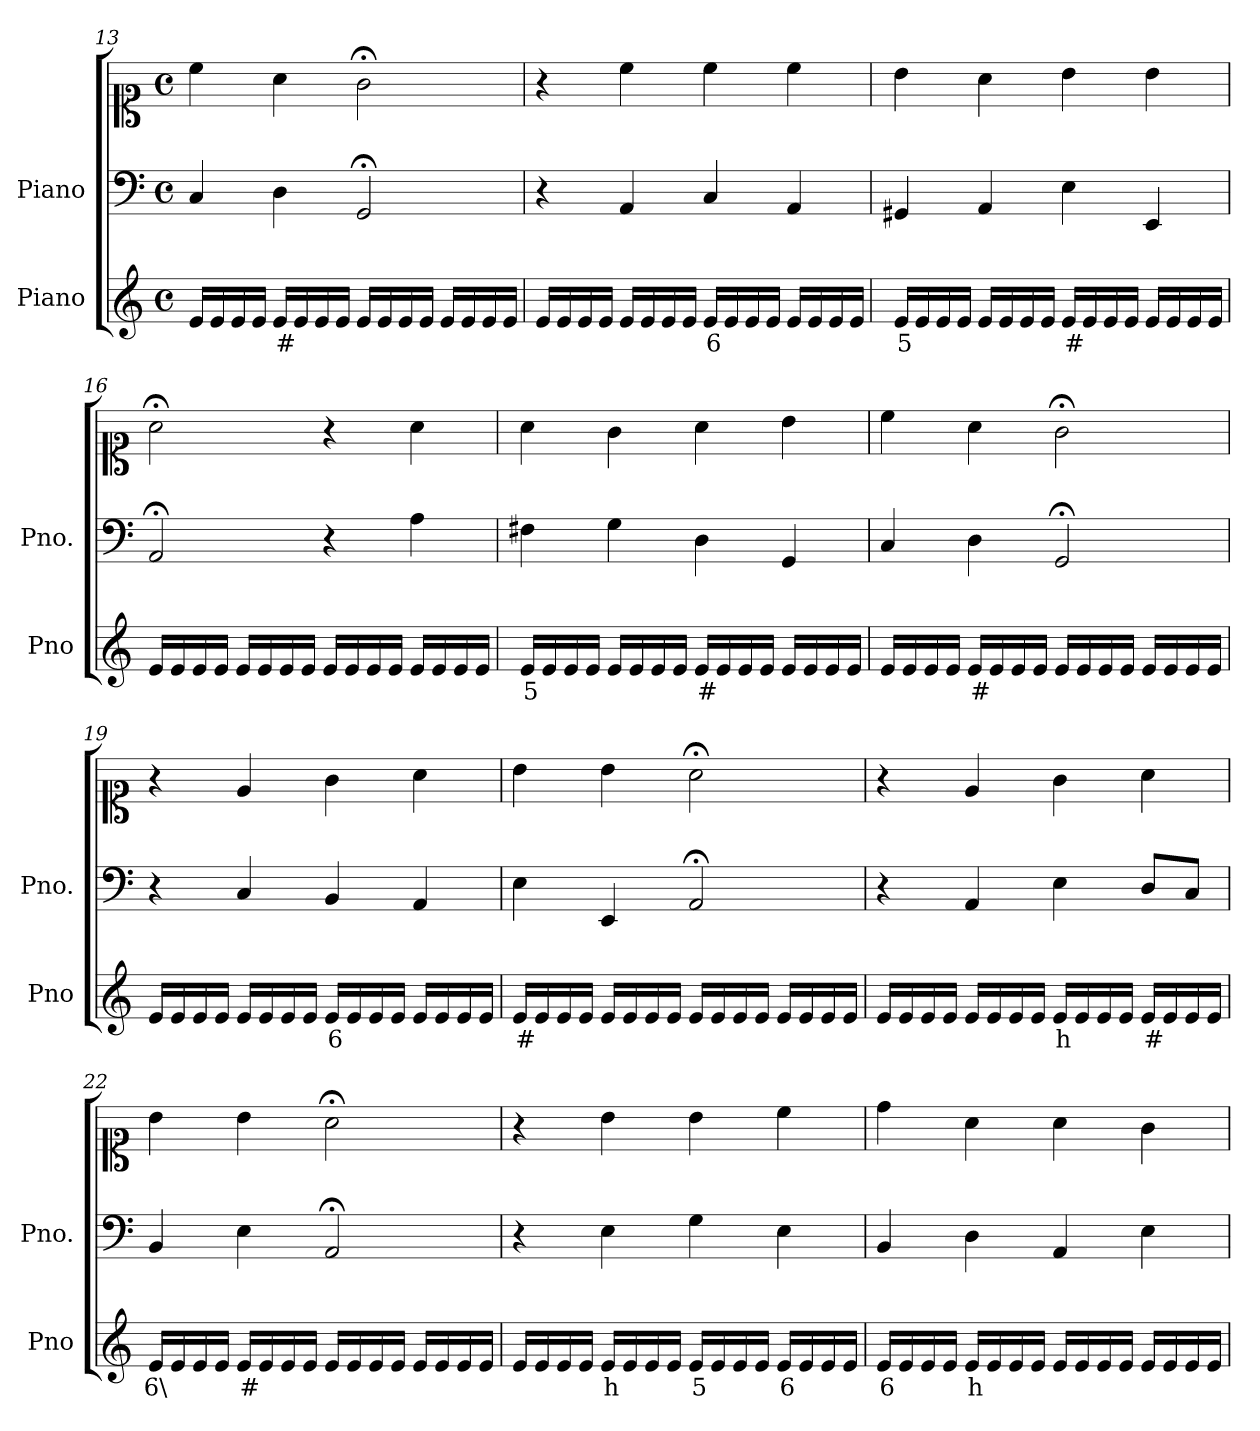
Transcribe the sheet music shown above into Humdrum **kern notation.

**kern	**text	**kern	**kern
*part2	*part2	*part1	*part1
*staff3	*staff3	*staff2	*staff1
*I"Piano	*	*I"Piano	*
*I'Pno	*	*I'Pno.	*
*clefG2	*	*clefF4	*clefC1
*k[]	*	*k[]	*k[]
*M4/4	*	*M4/4	*M4/4
*met(c)	*	*met(c)	*met(c)
=13	=13	=13	=13
16e/LL	.	4C/	4cc\
16e/	.	.	.
16e/	.	.	.
16e/JJ	.	.	.
!	!LO:LY:b	!	!
16e/LL	#	4D\	4a\
16e/	.	.	.
16e/	.	.	.
16e/JJ	.	.	.
16e/LL	.	2GG;</	2g;<\
16e/	.	.	.
16e/	.	.	.
16e/JJ	.	.	.
16e/LL	.	.	.
16e/	.	.	.
16e/	.	.	.
16e/JJ	.	.	.
=14	=14	=14	=14
16e/LL	.	4r	4r
16e/	.	.	.
16e/	.	.	.
16e/JJ	.	.	.
16e/LL	.	4AA/	4cc\
16e/	.	.	.
16e/	.	.	.
16e/JJ	.	.	.
!	!LO:LY:b	!	!
16e/LL	6	4C/	4cc\
16e/	.	.	.
16e/	.	.	.
16e/JJ	.	.	.
16e/LL	.	4AA/	4cc\
16e/	.	.	.
16e/	.	.	.
16e/JJ	.	.	.
=15	=15	=15	=15
!	!LO:LY:b	!	!
16e/LL	5	4GG#X/	4b\
16e/	.	.	.
16e/	.	.	.
16e/JJ	.	.	.
16e/LL	.	4AA/	4a\
16e/	.	.	.
16e/	.	.	.
16e/JJ	.	.	.
!	!LO:LY:b	!	!
16e/LL	#	4E\	4b\
16e/	.	.	.
16e/	.	.	.
16e/JJ	.	.	.
16e/LL	.	4EE/	4b\
16e/	.	.	.
16e/	.	.	.
16e/JJ	.	.	.
=16	=16	=16	=16
16e/LL	.	2AA;</	2a;<\
16e/	.	.	.
16e/	.	.	.
16e/JJ	.	.	.
16e/LL	.	.	.
16e/	.	.	.
16e/	.	.	.
16e/JJ	.	.	.
16e/LL	.	4r	4r
16e/	.	.	.
16e/	.	.	.
16e/JJ	.	.	.
16e/LL	.	4A\	4a\
16e/	.	.	.
16e/	.	.	.
16e/JJ	.	.	.
=17	=17	=17	=17
!	!LO:LY:b	!	!
16e/LL	5	4F#X\	4a\
16e/	.	.	.
16e/	.	.	.
16e/JJ	.	.	.
16e/LL	.	4G\	4g\
16e/	.	.	.
16e/	.	.	.
16e/JJ	.	.	.
!	!LO:LY:b	!	!
16e/LL	#	4D\	4a\
16e/	.	.	.
16e/	.	.	.
16e/JJ	.	.	.
16e/LL	.	4GG/	4b\
16e/	.	.	.
16e/	.	.	.
16e/JJ	.	.	.
=18	=18	=18	=18
16e/LL	.	4C/	4cc\
16e/	.	.	.
16e/	.	.	.
16e/JJ	.	.	.
!	!LO:LY:b	!	!
16e/LL	#	4D\	4a\
16e/	.	.	.
16e/	.	.	.
16e/JJ	.	.	.
16e/LL	.	2GG;</	2g;<\
16e/	.	.	.
16e/	.	.	.
16e/JJ	.	.	.
16e/LL	.	.	.
16e/	.	.	.
16e/	.	.	.
16e/JJ	.	.	.
=19	=19	=19	=19
16e/LL	.	4r	4r
16e/	.	.	.
16e/	.	.	.
16e/JJ	.	.	.
16e/LL	.	4C/	4e/
16e/	.	.	.
16e/	.	.	.
16e/JJ	.	.	.
!	!LO:LY:b	!	!
16e/LL	6	4BB/	4g\
16e/	.	.	.
16e/	.	.	.
16e/JJ	.	.	.
16e/LL	.	4AA/	4a\
16e/	.	.	.
16e/	.	.	.
16e/JJ	.	.	.
=20	=20	=20	=20
!	!LO:LY:b	!	!
16e/LL	#	4E\	4b\
16e/	.	.	.
16e/	.	.	.
16e/JJ	.	.	.
16e/LL	.	4EE/	4b\
16e/	.	.	.
16e/	.	.	.
16e/JJ	.	.	.
16e/LL	.	2AA;</	2a;<\
16e/	.	.	.
16e/	.	.	.
16e/JJ	.	.	.
16e/LL	.	.	.
16e/	.	.	.
16e/	.	.	.
16e/JJ	.	.	.
=21	=21	=21	=21
16e/LL	.	4r	4r
16e/	.	.	.
16e/	.	.	.
16e/JJ	.	.	.
16e/LL	.	4AA/	4e/
16e/	.	.	.
16e/	.	.	.
16e/JJ	.	.	.
!	!LO:LY:b	!	!
16e/LL	h	4E\	4g\
16e/	.	.	.
16e/	.	.	.
16e/JJ	.	.	.
!	!LO:LY:b	!	!
16e/LL	#	8D/L	4a\
16e/	.	.	.
!	!LO:LY:b	!	!
16e/	_	8C/J	.
16e/JJ	.	.	.
=22	=22	=22	=22
!	!LO:LY:b	!	!
16e/LL	6\	4BB/	4b\
16e/	.	.	.
16e/	.	.	.
16e/JJ	.	.	.
!	!LO:LY:b	!	!
16e/LL	#	4E\	4b\
16e/	.	.	.
16e/	.	.	.
16e/JJ	.	.	.
16e/LL	.	2AA;</	2a;<\
16e/	.	.	.
16e/	.	.	.
16e/JJ	.	.	.
16e/LL	.	.	.
16e/	.	.	.
16e/	.	.	.
16e/JJ	.	.	.
=23	=23	=23	=23
16e/LL	.	4r	4r
16e/	.	.	.
16e/	.	.	.
16e/JJ	.	.	.
!	!LO:LY:b	!	!
16e/LL	h	4E\	4b\
16e/	.	.	.
16e/	.	.	.
16e/JJ	.	.	.
!	!LO:LY:b	!	!
16e/LL	5	4G\	4b\
16e/	.	.	.
16e/	.	.	.
16e/JJ	.	.	.
!	!LO:LY:b	!	!
16e/LL	6	4E\	4cc\
16e/	.	.	.
16e/	.	.	.
16e/JJ	.	.	.
=24	=24	=24	=24
!	!LO:LY:b	!	!
16e/LL	6	4BB/	4dd\
16e/	.	.	.
16e/	.	.	.
16e/JJ	.	.	.
!	!LO:LY:b	!	!
16e/LL	h	4D\	4a\
16e/	.	.	.
16e/	.	.	.
16e/JJ	.	.	.
16e/LL	.	4AA/	4a\
16e/	.	.	.
16e/	.	.	.
16e/JJ	.	.	.
16e/LL	.	4E\	4g\
16e/	.	.	.
16e/	.	.	.
16e/JJ	.	.	.
=	=	=	=
*-	*-	*-	*-
